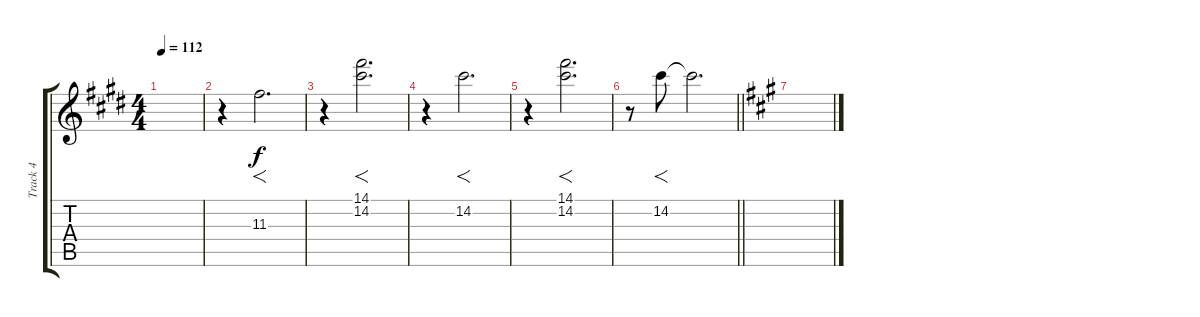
\track ("Track 4" "Track 4") {instrument electricguitarclean}
\staff {score tabs}
\tuning (E4 B3 G3 D3 A2 E2) {hide}
\ts (4 4)
\tempo 112
\clef g2
\ks e
|
r.4{volume 12} 11.3.2{f d} |
r.4 (14.1 14.2).2{f d} |
r.4 14.2.2{f d} |
r.4 (14.1 14.2).2{f d} |
\barLineRight lightlight
r.8 14.2.8{f} 14.2{t}.2{d} |
\ks a
